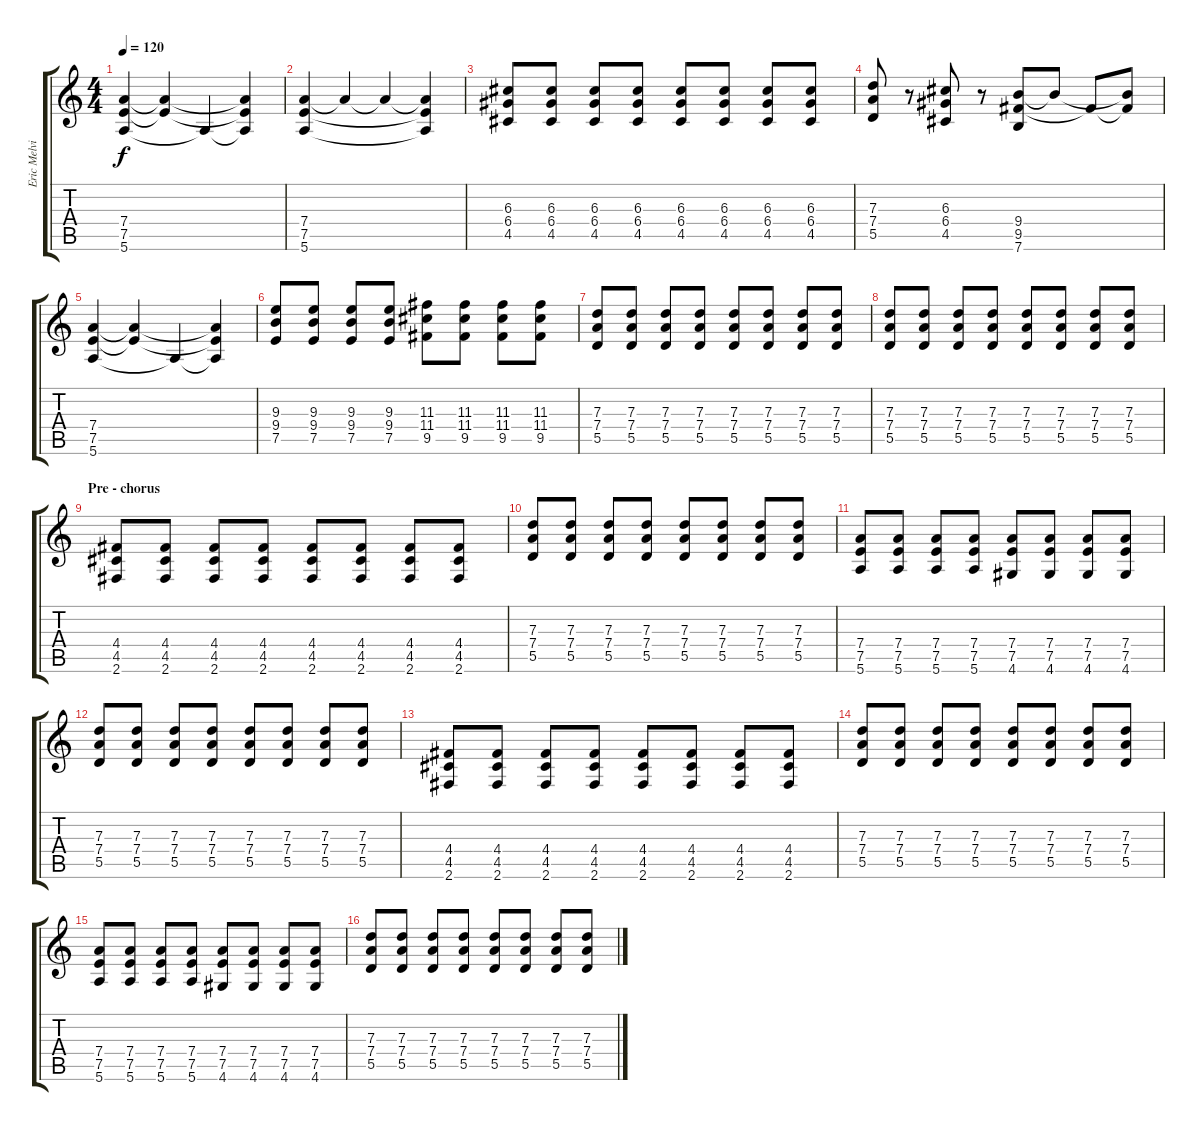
\track ("Eric Melvin" "Eric Melvi") {instrument distortionguitar}
\staff {score tabs}
\tuning (E4 B3 G3 D3 A2 E2) {hide}
\ts (4 4)
\tempo 120
\clef g2
\ks c
(7.4 7.5 5.6).4{dy f} (7.4{t} 7.5{t}).4 5.6{t}.4 (7.4{t} 7.5{t} 5.6{t}).4 |
(7.4 7.5 5.6).4 7.4{t}.4 7.4{t}.4 (7.4{t} 7.5{t} 5.6{t}).4 |
(6.3 6.4 4.5).8 (6.3 6.4 4.5).8 (6.3 6.4 4.5).8 (6.3 6.4 4.5).8 (6.3 6.4 4.5).8 (6.3 6.4 4.5).8 (6.3 6.4 4.5).8 (6.3 6.4 4.5).8 |
(7.3 7.4 5.5).8 r.8 (6.3 6.4 4.5).8 r.8 (9.4 9.5 7.6).8 9.4{t}.8 9.5{t}.8 (9.4{t} 9.5{t}).8 |
(7.4 7.5 5.6).4 (7.4{t} 7.5{t}).4 5.6{t}.4 (7.4{t} 7.5{t} 5.6{t}).4 |
(9.3 9.4 7.5).8 (9.3 9.4 7.5).8 (9.3 9.4 7.5).8 (9.3 9.4 7.5).8 (11.3 11.4 9.5).8 (11.3 11.4 9.5).8 (11.3 11.4 9.5).8 (11.3 11.4 9.5).8 |
(7.3 7.4 5.5).8 (7.3 7.4 5.5).8 (7.3 7.4 5.5).8 (7.3 7.4 5.5).8 (7.3 7.4 5.5).8 (7.3 7.4 5.5).8 (7.3 7.4 5.5).8 (7.3 7.4 5.5).8 |
(7.3 7.4 5.5).8 (7.3 7.4 5.5).8 (7.3 7.4 5.5).8 (7.3 7.4 5.5).8 (7.3 7.4 5.5).8 (7.3 7.4 5.5).8 (7.3 7.4 5.5).8 (7.3 7.4 5.5).8 |
\section ("" "Pre - chorus")
(4.4 4.5 2.6).8 (4.4 4.5 2.6).8 (4.4 4.5 2.6).8 (4.4 4.5 2.6).8 (4.4 4.5 2.6).8 (4.4 4.5 2.6).8 (4.4 4.5 2.6).8 (4.4 4.5 2.6).8 |
(7.3 7.4 5.5).8 (7.3 7.4 5.5).8 (7.3 7.4 5.5).8 (7.3 7.4 5.5).8 (7.3 7.4 5.5).8 (7.3 7.4 5.5).8 (7.3 7.4 5.5).8 (7.3 7.4 5.5).8 |
(7.4 7.5 5.6).8 (7.4 7.5 5.6).8 (7.4 7.5 5.6).8 (7.4 7.5 5.6).8 (7.4 7.5 4.6).8 (7.4 7.5 4.6).8 (7.4 7.5 4.6).8 (7.4 7.5 4.6).8 |
(7.3 7.4 5.5).8 (7.3 7.4 5.5).8 (7.3 7.4 5.5).8 (7.3 7.4 5.5).8 (7.3 7.4 5.5).8 (7.3 7.4 5.5).8 (7.3 7.4 5.5).8 (7.3 7.4 5.5).8 |
(4.4 4.5 2.6).8 (4.4 4.5 2.6).8 (4.4 4.5 2.6).8 (4.4 4.5 2.6).8 (4.4 4.5 2.6).8 (4.4 4.5 2.6).8 (4.4 4.5 2.6).8 (4.4 4.5 2.6).8 |
(7.3 7.4 5.5).8 (7.3 7.4 5.5).8 (7.3 7.4 5.5).8 (7.3 7.4 5.5).8 (7.3 7.4 5.5).8 (7.3 7.4 5.5).8 (7.3 7.4 5.5).8 (7.3 7.4 5.5).8 |
(7.4 7.5 5.6).8 (7.4 7.5 5.6).8 (7.4 7.5 5.6).8 (7.4 7.5 5.6).8 (7.4 7.5 4.6).8 (7.4 7.5 4.6).8 (7.4 7.5 4.6).8 (7.4 7.5 4.6).8 |
(7.3 7.4 5.5).8 (7.3 7.4 5.5).8 (7.3 7.4 5.5).8 (7.3 7.4 5.5).8 (7.3 7.4 5.5).8 (7.3 7.4 5.5).8 (7.3 7.4 5.5).8 (7.3 7.4 5.5).8
